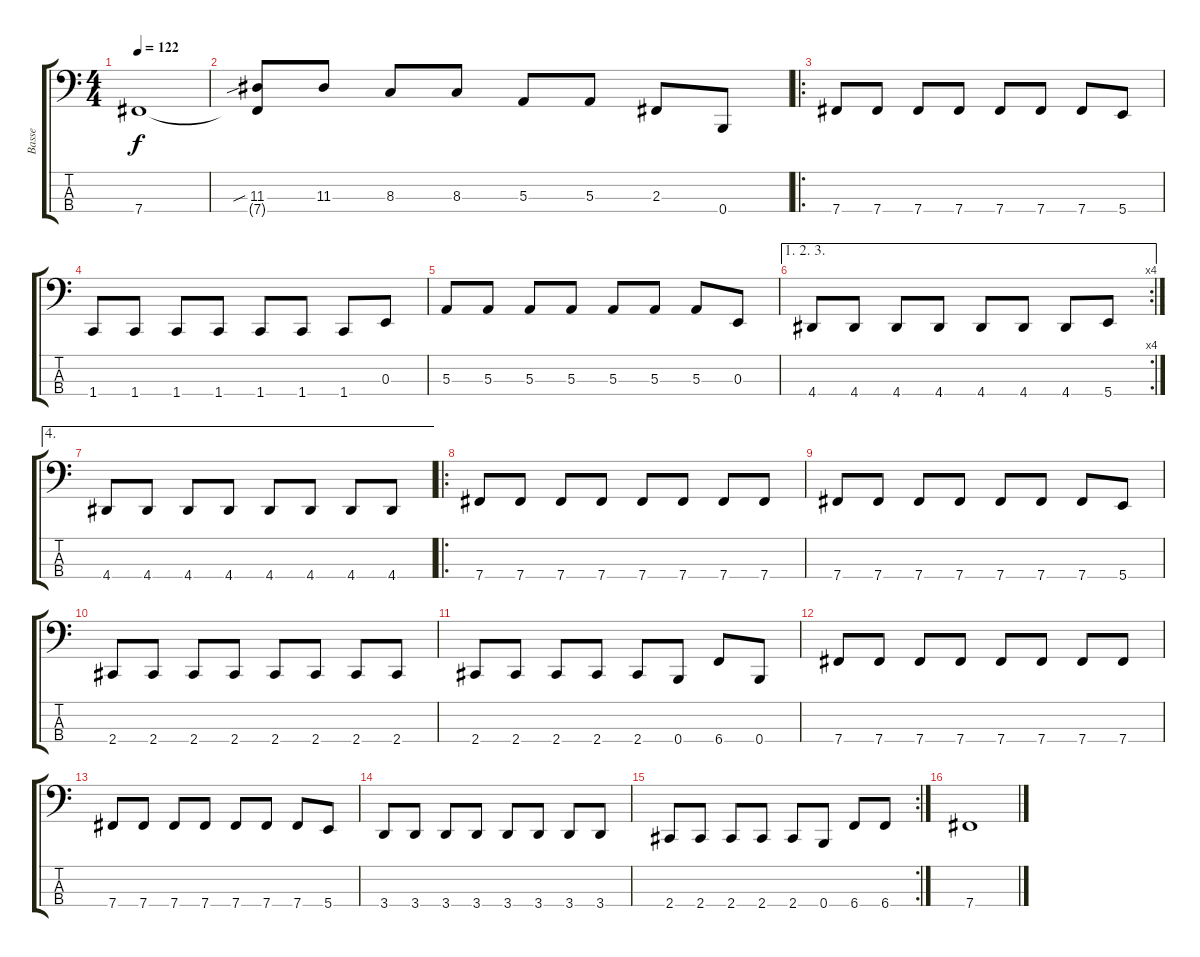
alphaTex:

\track ("Basse" "Basse") {instrument electricbassfinger}
\staff {score tabs}
\tuning (D2 A1 E1 B0) {hide}
\ts (4 4)
\tempo 122
\clef f4
\ks c
7.4{t}.1{dy f} |
(11.3{sib} 7.4{t}).8 11.3.8 8.3.8 8.3.8 5.3.8 5.3.8 2.3.8 0.4.8 |
\ro
7.4.8 7.4.8 7.4.8 7.4.8 7.4.8 7.4.8 7.4.8 5.4.8 |
1.4.8 1.4.8 1.4.8 1.4.8 1.4.8 1.4.8 1.4.8 0.3.8 |
5.3.8 5.3.8 5.3.8 5.3.8 5.3.8 5.3.8 5.3.8 0.3.8 |
\ae (1 2 3)
\rc 4
4.4.8 4.4.8 4.4.8 4.4.8 4.4.8 4.4.8 4.4.8 5.4.8 |
\ae 4
4.4.8 4.4.8 4.4.8 4.4.8 4.4.8 4.4.8 4.4.8 4.4.8 |
\ro
7.4.8 7.4.8 7.4.8 7.4.8 7.4.8 7.4.8 7.4.8 7.4.8 |
7.4.8 7.4.8 7.4.8 7.4.8 7.4.8 7.4.8 7.4.8 5.4.8 |
2.4.8 2.4.8 2.4.8 2.4.8 2.4.8 2.4.8 2.4.8 2.4.8 |
2.4.8 2.4.8 2.4.8 2.4.8 2.4.8 0.4.8 6.4.8 0.4.8 |
7.4.8 7.4.8 7.4.8 7.4.8 7.4.8 7.4.8 7.4.8 7.4.8 |
7.4.8 7.4.8 7.4.8 7.4.8 7.4.8 7.4.8 7.4.8 5.4.8 |
3.4.8 3.4.8 3.4.8 3.4.8 3.4.8 3.4.8 3.4.8 3.4.8 |
\rc 2
2.4.8 2.4.8 2.4.8 2.4.8 2.4.8 0.4.8 6.4.8 6.4.8 |
7.4.1
